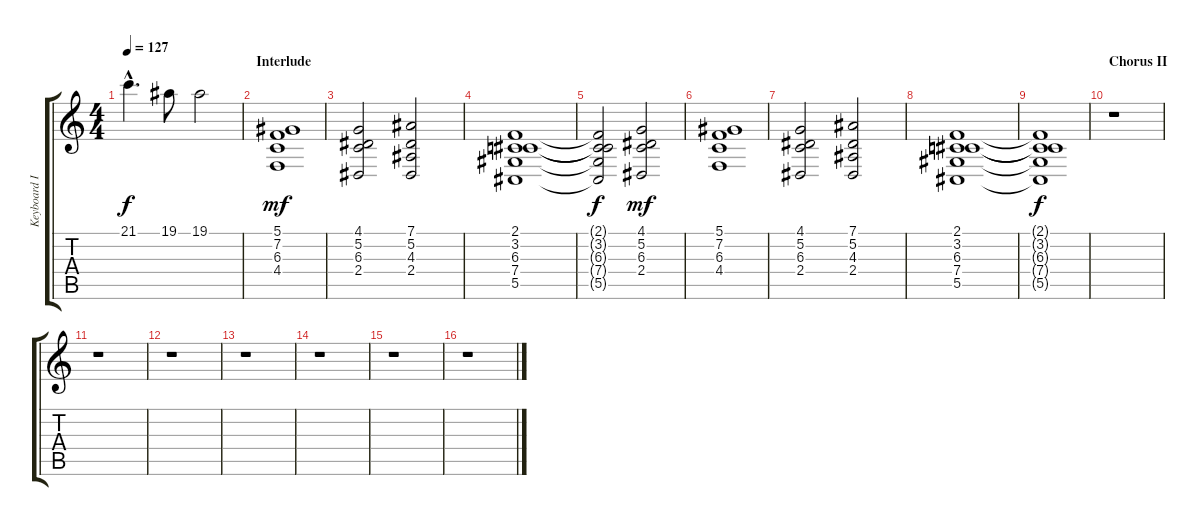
\track ("Keyboard IV" "Keyboard I") {instrument pad5bowed}
\staff {score tabs}
\tuning (Eb4 Bb3 Gb3 Db3 Ab2 Eb2) {hide}
\ts (4 4)
\tempo 127
\clef g2
\ks c
21.1{hac}.4{d dy f} 19.1.8 19.1.2 |
\section ("" "Interlude")
(5.1 7.2 6.3 4.4).1{dy mf} |
(4.1 5.2 6.3 2.4).2 (7.1 5.2 4.3 2.4).2 |
(2.1 3.2 6.3 7.4 5.5).1 |
(2.1{t} 3.2{t} 6.3{t} 7.4{t} 5.5{t}).2{dy f} (4.1 5.2 6.3 2.4).2{dy mf} |
(5.1 7.2 6.3 4.4).1 |
(4.1 5.2 6.3 2.4).2 (7.1 5.2 4.3 2.4).2 |
(2.1 3.2 6.3 7.4 5.5).1 |
(2.1{t} 3.2{t} 6.3{t} 7.4{t} 5.5{t}).1{dy f} |
\section ("" "Chorus II")
r.1 |
r.1 |
r.1 |
r.1 |
r.1 |
r.1 |
r.1
